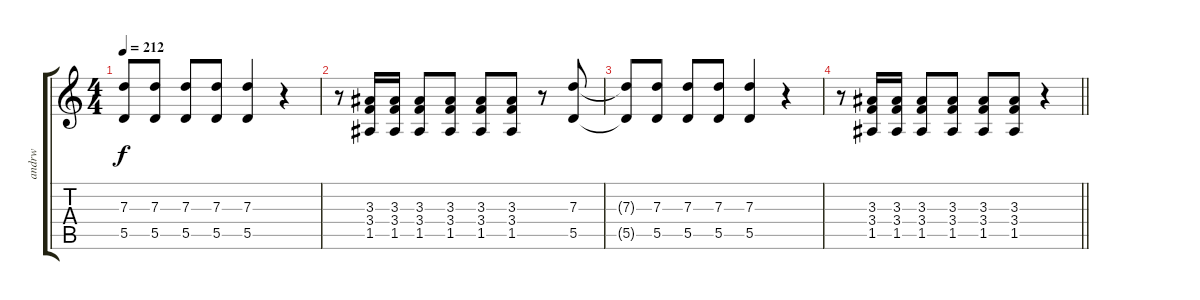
\track ("andrw" "andrw") {instrument distortionguitar}
\staff {score tabs}
\tuning (E4 B3 G3 D3 A2 D2) {hide}
\ts (4 4)
\tempo 212
\clef g2
\ks c
(7.3{t} 5.5{t}).8{dy f} (7.3 5.5).8 (7.3 5.5).8 (7.3 5.5).8 (7.3 5.5).4 r.4 |
r.8 (3.3 3.4 1.5).16 (3.3 3.4 1.5).16 (3.3 3.4 1.5).8 (3.3 3.4 1.5).8 (3.3 3.4 1.5).8 (3.3 3.4 1.5).8 r.8 (7.3 5.5).8 |
(7.3{t} 5.5{t}).8 (7.3 5.5).8 (7.3 5.5).8 (7.3 5.5).8 (7.3 5.5).4 r.4 |
\barLineRight lightlight
r.8 (3.3 3.4 1.5).16 (3.3 3.4 1.5).16 (3.3 3.4 1.5).8 (3.3 3.4 1.5).8 (3.3 3.4 1.5).8 (3.3 3.4 1.5).8 r.4
